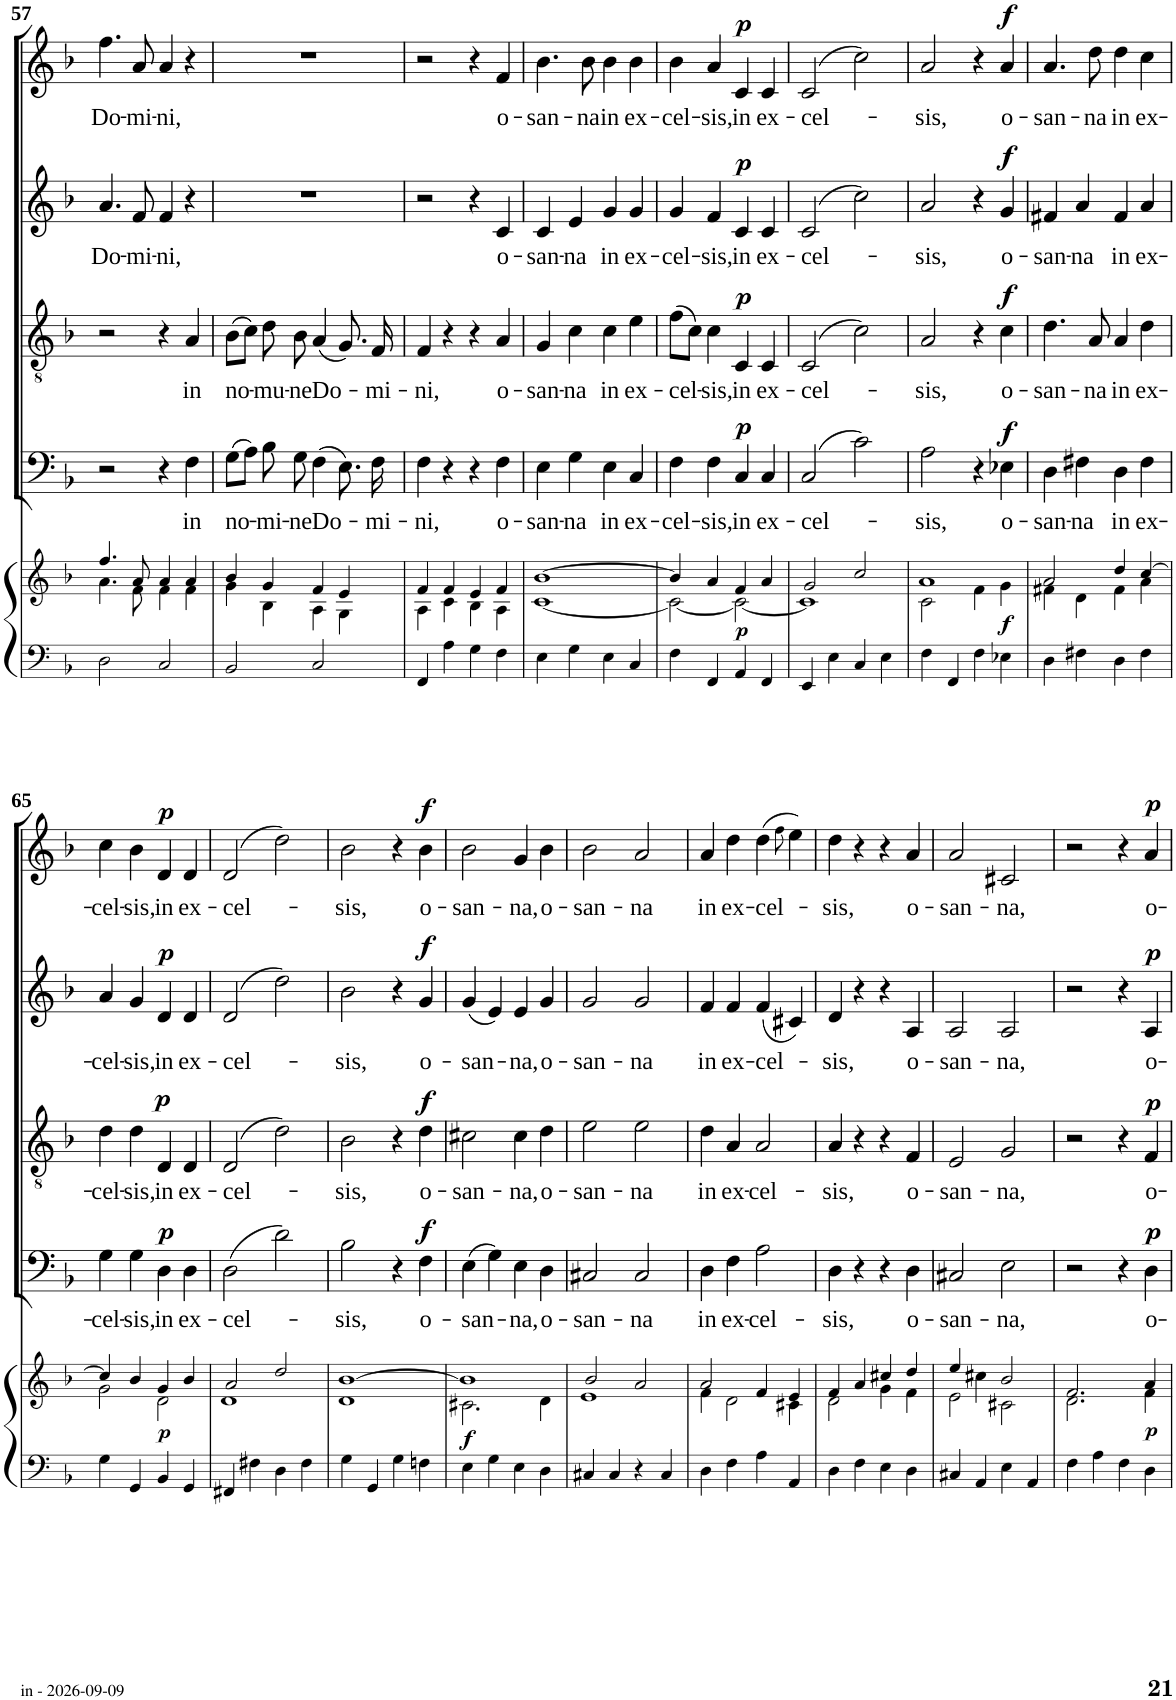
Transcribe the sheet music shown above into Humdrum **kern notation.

**kern	**kern	**dynam	**kern	**text	**dynam	**kern	**text	**dynam	**kern	**text	**dynam	**kern	**text	**dynam
*part5	*part5	*part5	*part4	*part4	*part4	*part3	*part3	*part3	*part2	*part2	*part2	*part1	*part1	*part1
*staff6	*staff5	*staff5/6	*staff4	*staff4	*staff4	*staff3	*staff3	*staff3	*staff2	*staff2	*staff2	*staff1	*staff1	*staff1
*I"Organ	*	*	*I"Bass	*	*	*I"Tenor	*	*	*I"Alto	*	*	*I"Soprano	*	*
!!LO:PB:g=z
*clefF4	*clefG2	*	*clefF4	*	*	*clefGv2	*	*	*clefG2	*	*	*clefG2	*	*
*k[b-]	*k[b-]	*	*k[b-]	*	*	*k[b-]	*	*	*k[b-]	*	*	*k[b-]	*	*
*M2/2	*M2/2	*	*M2/2	*	*	*M2/2	*	*	*M2/2	*	*	*M2/2	*	*
*met(c|)	*met(c|)	*	*met(c|)	*	*	*met(c|)	*	*	*met(c|)	*	*	*met(c|)	*	*
=57	=57	=57	=57	=57	=57	=57	=57	=57	=57	=57	=57	=57	=57	=57
*	*^	*	*	*	*	*	*	*	*	*	*	*	*	*
!	!	!	!	!	!	!	!	!	!	!	!LO:LY:b	!	!	!LO:LY:b	!
2D\	4.ff/	4.a\	.	2r	.	.	2r	.	.	4.a/	Do-	.	4.ff\	Do-	.
!	!	!	!	!	!	!	!	!	!	!	!LO:LY:b	!	!	!LO:LY:b	!
.	8a/	8f\	.	.	.	.	.	.	.	8f/	-mi-	.	8a/	-mi-	.
!	!	!	!	!	!	!	!	!	!	!	!LO:LY:b	!	!	!LO:LY:b	!
2C/	4a/	4f\	.	4r	.	.	4r	.	.	4f/	-ni,	.	4a/	-ni,	.
!	!	!	!	!	!LO:LY:b	!	!	!LO:LY:b	!	!	!	!	!	!	!
.	4a/	4f\	.	4F\	in	.	4A/	in	.	4r	.	.	4r	.	.
=58	=58	=58	=58	=58	=58	=58	=58	=58	=58	=58	=58	=58	=58	=58	=58
!	!	!	!	!	!LO:LY:b	!	!	!LO:LY:b	!	!	!	!	!	!	!
2BB-/	4b-/	4g\	.	(8G\L	no-	.	(8B-\L	no-	.	1r	.	.	1r	.	.
.	.	.	.	8A\J)	.	.	8c\J)	.	.	.	.	.	.	.	.
!	!	!	!	!	!LO:LY:b	!	!	!LO:LY:b	!	!	!	!	!	!	!
.	4g/	4B-\	.	8B-\	-mi-	.	8d\	-mu-	.	.	.	.	.	.	.
!	!	!	!	!	!LO:LY:b	!	!	!LO:LY:b	!	!	!	!	!	!	!
.	.	.	.	8G\	-ne	.	8B-\	-ne	.	.	.	.	.	.	.
!	!	!	!	!	!LO:LY:b	!	!	!LO:LY:b	!	!	!	!	!	!	!
2C/	4f/	4A\	.	(4F\	Do-	.	(4A/	Do-	.	.	.	.	.	.	.
.	4e/	4G\	.	8.E\)	.	.	8.G/)	.	.	.	.	.	.	.	.
!	!	!	!	!	!LO:LY:b	!	!	!LO:LY:b	!	!	!	!	!	!	!
.	.	.	.	16F\	-mi-	.	16F/	-mi-	.	.	.	.	.	.	.
=59	=59	=59	=59	=59	=59	=59	=59	=59	=59	=59	=59	=59	=59	=59	=59
!	!	!	!	!	!LO:LY:b	!	!	!LO:LY:b	!	!	!	!	!	!	!
4FF/	4f/	4A\	.	4F\	-ni,	.	4F/	-ni,	.	2r	.	.	2r	.	.
4A\	4f/	4c\	.	4r	.	.	4r	.	.	.	.	.	.	.	.
4G\	4e/	4B-\	.	4r	.	.	4r	.	.	4r	.	.	4r	.	.
!	!	!	!	!	!LO:LY:b	!	!	!LO:LY:b	!	!	!LO:LY:b	!	!	!LO:LY:b	!
4F\	4f/	4A\	.	4F\	o-	.	4A/	o-	.	4c/	o-	.	4f/	o-	.
=60	=60	=60	=60	=60	=60	=60	=60	=60	=60	=60	=60	=60	=60	=60	=60
!	!	!	!	!	!LO:LY:b	!	!	!LO:LY:b	!	!	!LO:LY:b	!	!	!LO:LY:b	!
4E\	[>1b-	[1c	.	4E\	-san-	.	4G/	-san-	.	4c/	-san-	.	4.b-\	-san-	.
!	!	!	!	!	!LO:LY:b	!	!	!LO:LY:b	!	!	!LO:LY:b	!	!	!	!
4G\	.	.	.	4G\	-na	.	4c\	-na	.	4e/	-na	.	.	.	.
!	!	!	!	!	!	!	!	!	!	!	!	!	!	!LO:LY:b	!
.	.	.	.	.	.	.	.	.	.	.	.	.	8b-\	-na	.
!	!	!	!	!	!LO:LY:b	!	!	!LO:LY:b	!	!	!LO:LY:b	!	!	!LO:LY:b	!
4E\	.	.	.	4E\	in	.	4c\	in	.	4g/	in	.	4b-\	in	.
!	!	!	!	!	!LO:LY:b	!	!	!LO:LY:b	!	!	!LO:LY:b	!	!	!LO:LY:b	!
4C/	.	.	.	4C/	ex-	.	4e\	ex-	.	4g/	ex-	.	4b-\	ex-	.
=61	=61	=61	=61	=61	=61	=61	=61	=61	=61	=61	=61	=61	=61	=61	=61
!	!	!	!	!	!LO:LY:b	!	!	!LO:LY:b	!	!	!LO:LY:b	!	!	!LO:LY:b	!
4F\	4b-/]	2c\_	.	4F\	-cel-	.	(8f\L	-cel-	.	4g/	-cel-	.	4b-\	-cel-	.
.	.	.	.	.	.	.	8c\J)	.	.	.	.	.	.	.	.
!	!	!	!	!	!LO:LY:b	!	!	!LO:LY:b	!	!	!LO:LY:b	!	!	!LO:LY:b	!
4FF/	4a/	.	.	4F\	-sis,	.	4c\	-sis,	.	4f/	-sis,	.	4a/	-sis,	.
!	!	!	!LO:DY:b	!	!LO:LY:b	!LO:DY:a	!	!LO:LY:b	!LO:DY:a	!	!LO:LY:b	!LO:DY:a	!	!LO:LY:b	!LO:DY:a
4AA/	4f/	2c\_	p	4C/	-in	p	4C/	-in	p	4c/	-in	p	4c/	-in	p
!	!	!	!	!	!LO:LY:b	!	!	!LO:LY:b	!	!	!LO:LY:b	!	!	!LO:LY:b	!
4FF/	4a/	.	.	4C/	ex-	.	4C/	ex-	.	4c/	ex-	.	4c/	ex-	.
=62	=62	=62	=62	=62	=62	=62	=62	=62	=62	=62	=62	=62	=62	=62	=62
!	!	!	!	!	!LO:LY:b	!	!	!LO:LY:b	!	!	!LO:LY:b	!	!	!LO:LY:b	!
4EE/	2g/	1c]	.	(2C/	-cel-	.	(2C/	-cel-	.	(2c/	-cel-	.	(2c/	-cel-	.
4E\	.	.	.	.	.	.	.	.	.	.	.	.	.	.	.
4C/	2cc/	.	.	2c\)	.	.	2c\)	.	.	2cc\)	.	.	2cc\)	.	.
4E\	.	.	.	.	.	.	.	.	.	.	.	.	.	.	.
=63	=63	=63	=63	=63	=63	=63	=63	=63	=63	=63	=63	=63	=63	=63	=63
!	!	!	!	!	!LO:LY:b	!	!	!LO:LY:b	!	!	!LO:LY:b	!	!	!LO:LY:b	!
4F\	1a	2c\	.	2A\	-sis,	.	2A/	-sis,	.	2a/	-sis,	.	2a/	-sis,	.
4FF/	.	.	.	.	.	.	.	.	.	.	.	.	.	.	.
4F\	.	4f\	.	4r	.	.	4r	.	.	4r	.	.	4r	.	.
!	!	!	!LO:DY:b	!	!LO:LY:b	!LO:DY:a	!	!LO:LY:b	!LO:DY:a	!	!LO:LY:b	!LO:DY:a	!	!LO:LY:b	!LO:DY:a
4E-X\	.	4g\	f	4E-X\	o-	f	4c\	-o-	f	4g/	-o-	f	4a/	-o-	f
=64	=64	=64	=64	=64	=64	=64	=64	=64	=64	=64	=64	=64	=64	=64	=64
!	!	!	!	!	!LO:LY:b	!	!	!LO:LY:b	!	!	!LO:LY:b	!	!	!LO:LY:b	!
4D\	2a/	4f#X\	.	4D\	-san-	.	4.d\	-san-	.	4f#X/	-san-	.	4.a/	-san-	.
!	!	!	!	!	!LO:LY:b	!	!	!	!	!	!LO:LY:b	!	!	!	!
4F#X\	.	4d\	.	4F#X\	-na	.	.	.	.	4a/	-na	.	.	.	.
!	!	!	!	!	!	!	!	!LO:LY:b	!	!	!	!	!	!LO:LY:b	!
.	.	.	.	.	.	.	8A/	-na	.	.	.	.	8dd\	-na	.
!	!	!	!	!	!LO:LY:b	!	!	!LO:LY:b	!	!	!LO:LY:b	!	!	!LO:LY:b	!
4D\	4dd/	4f#\	.	4D\	in	.	4A/	in	.	4f#/	in	.	4dd\	in	.
!	!	!	!	!	!LO:LY:b	!	!	!LO:LY:b	!	!	!LO:LY:b	!	!	!LO:LY:b	!
4F#\	[4cc/	4a\	.	4F#\	ex-	.	4d\	ex-	.	4a/	ex-	.	4cc\	ex-	.
!!LO:LB:g=z
=65	=65	=65	=65	=65	=65	=65	=65	=65	=65	=65	=65	=65	=65	=65	=65
!	!	!	!	!	!LO:LY:b	!	!	!LO:LY:b	!	!	!LO:LY:b	!	!	!LO:LY:b	!
4G\	4cc/]	2g\	.	4G\	-cel-	.	4d\	-cel-	.	4a/	-cel-	.	4cc\	-cel-	.
!	!	!	!	!	!LO:LY:b	!	!	!LO:LY:b	!	!	!LO:LY:b	!	!	!LO:LY:b	!
4GG/	4b-/	.	.	4G\	-sis,	.	4d\	-sis,	.	4g/	-sis,	.	4b-\	-sis,	.
!	!	!	!LO:DY:a=2	!	!LO:LY:b	!LO:DY:a	!	!LO:LY:b	!LO:DY:a	!	!LO:LY:b	!LO:DY:a	!	!LO:LY:b	!LO:DY:a
4BB-/	4g/	2d\	p	4D\	-in	p	4D/	-in	p	4d/	-in	p	4d/	-in	p
!	!	!	!	!	!LO:LY:b	!	!	!LO:LY:b	!	!	!LO:LY:b	!	!	!LO:LY:b	!
4GG/	4b-/	.	.	4D\	ex-	.	4D/	ex-	.	4d/	ex-	.	4d/	ex-	.
=66	=66	=66	=66	=66	=66	=66	=66	=66	=66	=66	=66	=66	=66	=66	=66
!	!	!	!	!	!LO:LY:b	!	!	!LO:LY:b	!	!	!LO:LY:b	!	!	!LO:LY:b	!
4FF#X/	2a/	1d	.	(2D\	-cel-	.	(2D/	-cel-	.	(2d/	-cel-	.	(2d/	-cel-	.
4F#X\	.	.	.	.	.	.	.	.	.	.	.	.	.	.	.
4D\	2dd/	.	.	2d\)	.	.	2d\)	.	.	2dd\)	.	.	2dd\)	.	.
4F#\	.	.	.	.	.	.	.	.	.	.	.	.	.	.	.
*	*v	*v	*	*	*	*	*	*	*	*	*	*	*	*	*
=67	=67	=67	=67	=67	=67	=67	=67	=67	=67	=67	=67	=67	=67	=67
!	!	!	!	!LO:LY:b	!	!	!LO:LY:b	!	!	!LO:LY:b	!	!	!LO:LY:b	!
4G\	1d [1b-	.	2B-\	-sis,	.	2B-\	-sis,	.	2b-\	-sis,	.	2b-\	-sis,	.
4GG/	.	.	.	.	.	.	.	.	.	.	.	.	.	.
4G\	.	.	4r	.	.	4r	.	.	4r	.	.	4r	.	.
!	!	!	!	!LO:LY:b	!LO:DY:a	!	!LO:LY:b	!LO:DY:a	!	!LO:LY:b	!LO:DY:a	!	!LO:LY:b	!LO:DY:a
4Fn\	.	.	4F\	o-	f	4d\	o-	f	4g/	o-	f	4b-\	o-	f
=68	=68	=68	=68	=68	=68	=68	=68	=68	=68	=68	=68	=68	=68	=68
*	*^	*	*	*	*	*	*	*	*	*	*	*	*	*
!	!	!	!LO:DY:a=2	!	!LO:LY:b	!	!	!LO:LY:b	!	!	!LO:LY:b	!	!	!LO:LY:b	!
4E\	1b-]	2.c#X\	f	(4E\	-san-	.	2c#X\	-san-	.	(4g/	-san-	.	2b-\	-san-	.
4G\	.	.	.	4G\)	.	.	.	.	.	4e/)	.	.	.	.	.
!	!	!	!	!	!LO:LY:b	!	!	!LO:LY:b	!	!	!LO:LY:b	!	!	!LO:LY:b	!
4E\	.	.	.	4E\	-na,	.	4c#\	-na,	.	4e/	-na,	.	4g/	-na,	.
!	!	!	!	!	!LO:LY:b	!	!	!LO:LY:b	!	!	!LO:LY:b	!	!	!LO:LY:b	!
4D\	.	4d\	.	4D\	o-	.	4d\	o-	.	4g/	o-	.	4b-\	o-	.
=69	=69	=69	=69	=69	=69	=69	=69	=69	=69	=69	=69	=69	=69	=69	=69
!	!	!	!	!	!LO:LY:b	!	!	!LO:LY:b	!	!	!LO:LY:b	!	!	!LO:LY:b	!
4C#X/	2b-/	1e	.	2C#X/	-san-	.	2e\	-san-	.	2g/	-san-	.	2b-\	-san-	.
4C#/	.	.	.	.	.	.	.	.	.	.	.	.	.	.	.
!	!	!	!	!	!LO:LY:b	!	!	!LO:LY:b	!	!	!LO:LY:b	!	!	!LO:LY:b	!
4r	2a/	.	.	2C#/	-na	.	2e\	-na	.	2g/	-na	.	2a/	-na	.
4C#/	.	.	.	.	.	.	.	.	.	.	.	.	.	.	.
=70	=70	=70	=70	=70	=70	=70	=70	=70	=70	=70	=70	=70	=70	=70	=70
!	!	!	!	!	!LO:LY:b	!	!	!LO:LY:b	!	!	!LO:LY:b	!	!	!LO:LY:b	!
4D\	2a/	4f\	.	4D\	in	.	4d\	in	.	4f/	in	.	4a/	in	.
!	!	!	!	!	!LO:LY:b	!	!	!LO:LY:b	!	!	!LO:LY:b	!	!	!LO:LY:b	!
4F\	.	2d\	.	4F\	ex-	.	4A/	ex-	.	4f/	ex-	.	4dd\	ex-	.
!	!	!	!	!	!LO:LY:b	!	!	!LO:LY:b	!	!	!LO:LY:b	!	!	!LO:LY:b	!
4A\	4f/	.	.	2A\	-cel-	.	2A/	-cel-	.	(4f/	-cel-	.	(4dd\	-cel-	.
.	.	.	.	.	.	.	.	.	.	.	.	.	8qff\	.	.
4AA/	4e/	4c#X\	.	.	.	.	.	.	.	4c#X/)	.	.	4ee\)	.	.
=71	=71	=71	=71	=71	=71	=71	=71	=71	=71	=71	=71	=71	=71	=71	=71
!	!	!	!	!	!LO:LY:b	!	!	!LO:LY:b	!	!	!LO:LY:b	!	!	!LO:LY:b	!
4D\	4f/	2d\	.	4D\	-sis,	.	4A/	-sis,	.	4d/	-sis,	.	4dd\	-sis,	.
4F\	4a/	.	.	4r	.	.	4r	.	.	4r	.	.	4r	.	.
4E\	4cc#X/	4g\	.	4r	.	.	4r	.	.	4r	.	.	4r	.	.
!	!	!	!	!	!LO:LY:b	!	!	!LO:LY:b	!	!	!LO:LY:b	!	!	!LO:LY:b	!
4D\	4dd/	4f\	.	4D\	o-	.	4F/	o-	.	4A/	o-	.	4a/	o-	.
=72	=72	=72	=72	=72	=72	=72	=72	=72	=72	=72	=72	=72	=72	=72	=72
!	!	!	!	!	!LO:LY:b	!	!	!LO:LY:b	!	!	!LO:LY:b	!	!	!LO:LY:b	!
4C#X/	4ee/	2e\	.	2C#X/	-san-	.	2E/	-san-	.	2A/	-san-	.	2a/	-san-	.
4AA/	4cc#X\	.	.	.	.	.	.	.	.	.	.	.	.	.	.
!	!	!	!	!	!LO:LY:b	!	!	!LO:LY:b	!	!	!LO:LY:b	!	!	!LO:LY:b	!
4E\	2b-/	2c#X\	.	2E\	-na,	.	2G/	-na,	.	2A/	-na,	.	2c#X/	-na,	.
4AA/	.	.	.	.	.	.	.	.	.	.	.	.	.	.	.
=73	=73	=73	=73	=73	=73	=73	=73	=73	=73	=73	=73	=73	=73	=73	=73
4F\	2.f/	2.d\	.	2r	.	.	2r	.	.	2r	.	.	2r	.	.
4A\	.	.	.	.	.	.	.	.	.	.	.	.	.	.	.
4F\	.	.	.	4r	.	.	4r	.	.	4r	.	.	4r	.	.
!	!	!	!LO:DY:b	!	!LO:LY:b	!LO:DY:a	!	!LO:LY:b	!LO:DY:a	!	!LO:LY:b	!LO:DY:a	!	!LO:LY:b	!LO:DY:a
4D\	4a/	4f\	p	4D\	o-	p	4F/	o-	p	4A/	o-	p	4a/	o-	p
*	*v	*v	*	*	*	*	*	*	*	*	*	*	*	*	*
=	=	=	=	=	=	=	=	=	=	=	=	=	=	=
*-	*-	*-	*-	*-	*-	*-	*-	*-	*-	*-	*-	*-	*-	*-
